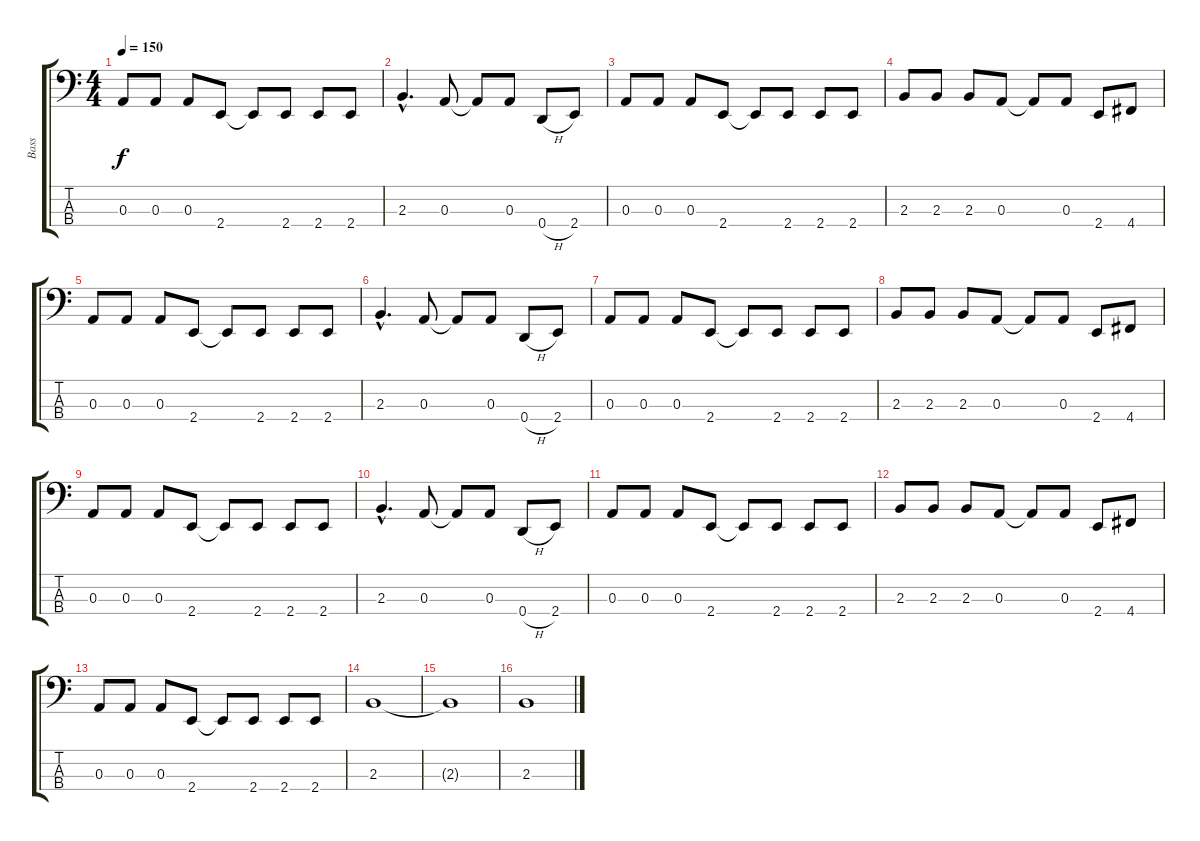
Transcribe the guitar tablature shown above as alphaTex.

\track ("Bass" "Bass") {instrument electricbassfinger}
\staff {score tabs}
\tuning (G2 D2 A1 D1) {hide}
\ts (4 4)
\tempo 150
\clef f4
\ks c
0.3.8{dy f} 0.3.8 0.3.8 2.4.8 2.4{t}.8 2.4.8 2.4.8 2.4.8 |
2.3{hac}.4{d} 0.3.8 0.3{t}.8 0.3.8 0.4{h}.8 2.4.8 |
0.3.8 0.3.8 0.3.8 2.4.8 2.4{t}.8 2.4.8 2.4.8 2.4.8 |
2.3.8 2.3.8 2.3.8 0.3.8 0.3{t}.8 0.3.8 2.4.8 4.4.8 |
0.3.8 0.3.8 0.3.8 2.4.8 2.4{t}.8 2.4.8 2.4.8 2.4.8 |
2.3{hac}.4{d} 0.3.8 0.3{t}.8 0.3.8 0.4{h}.8 2.4.8 |
0.3.8 0.3.8 0.3.8 2.4.8 2.4{t}.8 2.4.8 2.4.8 2.4.8 |
2.3.8 2.3.8 2.3.8 0.3.8 0.3{t}.8 0.3.8 2.4.8 4.4.8 |
0.3.8 0.3.8 0.3.8 2.4.8 2.4{t}.8 2.4.8 2.4.8 2.4.8 |
2.3{hac}.4{d} 0.3.8 0.3{t}.8 0.3.8 0.4{h}.8 2.4.8 |
0.3.8 0.3.8 0.3.8 2.4.8 2.4{t}.8 2.4.8 2.4.8 2.4.8 |
2.3.8 2.3.8 2.3.8 0.3.8 0.3{t}.8 0.3.8 2.4.8 4.4.8 |
0.3.8 0.3.8 0.3.8 2.4.8 2.4{t}.8 2.4.8 2.4.8 2.4.8 |
2.3.1 |
2.3{t}.1 |
2.3.1
